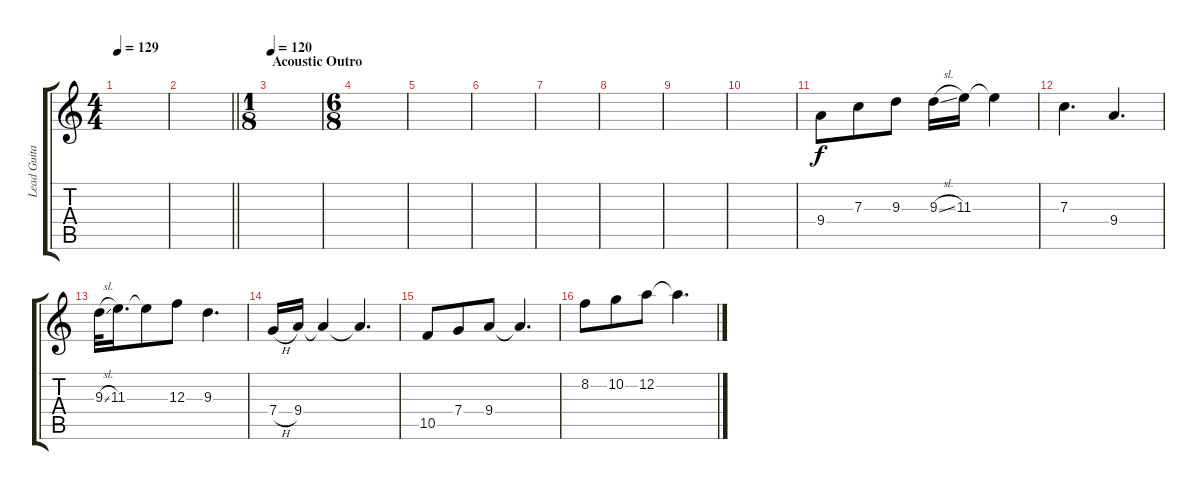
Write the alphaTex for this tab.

\track ("Lead Guitar 2" "Lead Guita") {instrument distortionguitar}
\staff {score tabs}
\tuning (D4 A3 F3 C3 G2 C2) {hide}
\ts (4 4)
\tempo 129
\clef g2
\ks c
|
\barLineRight lightlight
|
\ts (1 8)
\section ("" "Acoustic Outro")
\tempo 120
|
\ts (6 8)
|
|
|
|
|
|
|
9.4.8{dy f instrument acousticguitarsteel} 7.3.8 9.3.8 9.3{sl}.16 11.3.16 11.3{t}.4 |
7.3.4{d} 9.4.4{d} |
9.3{sl}.32 11.3.16{d} 11.3{t}.8 12.3.8 9.3.4{d} |
7.4{h}.16 9.4.16 9.4{t}.4 9.4{t}.4{d} |
10.5.8 7.4.8 9.4.8 9.4{t}.4{d} |
8.2.8 10.2.8 12.2.8 12.2{t}.4{d}
